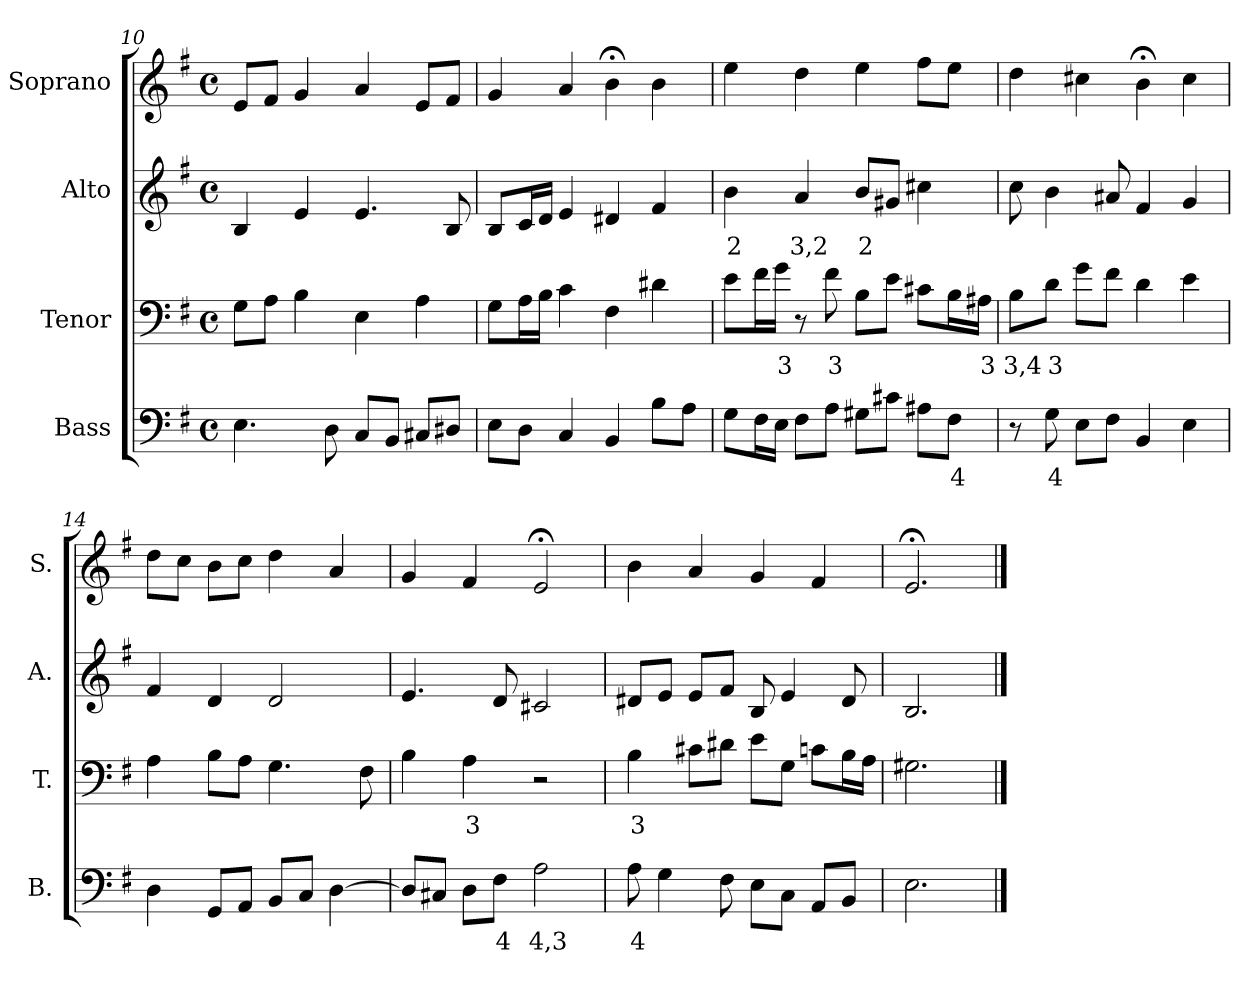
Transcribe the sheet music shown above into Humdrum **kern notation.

**kern	**text	**kern	**text	**kern	**text	**kern
*part4	*part4	*part3	*part3	*part2	*part2	*part1
*staff4	*staff4	*staff3	*staff3	*staff2	*staff2	*staff1
*I"Bass	*	*I"Tenor	*	*I"Alto	*	*I"Soprano
*I'B.	*	*I'T.	*	*I'A.	*	*I'S.
*clefF4	*	*clefF4	*	*clefG2	*	*clefG2
*k[f#]	*	*k[f#]	*	*k[f#]	*	*k[f#]
*e:	*	*e:	*	*e:	*	*e:
*M4/4	*	*M4/4	*	*M4/4	*	*M4/4
*met(c)	*	*met(c)	*	*met(c)	*	*met(c)
=10	=10	=10	=10	=10	=10	=10
4.Ei\	.	8Gj\L	.	4BZ/	.	8eV/L
.	.	8Aj\J	.	.	.	8f#V/J
.	.	4Bj\	.	4eZ/	.	4gV/
8Di\	.	.	.	.	.	.
8Ci/L	.	4Ej\	.	4.eZ/	.	4aV/
8BBi/J	.	.	.	.	.	.
8C#Xi/L	.	4Aj\	.	.	.	8eV/L
8D#Xi/J	.	.	.	8BZ/	.	8f#V/J
!!LO:PB:g=z
=11	=11	=11	=11	=11	=11	=11
8Ei\L	.	8Gj\L	.	8BZ/L	.	4gV/
8Di\J	.	16Aj\L	.	16cZ/L	.	.
.	.	16Bj\JJ	.	16dZ/JJ	.	.
4Ci/	.	4cj\	.	4eZ/	.	4aV/
4BBi/	.	4F#j\	.	4d#XZ/	.	4b;<V\
8Bi\L	.	4d#Xj\	.	4f#Z/	.	4bV\
8Ai\J	.	.	.	.	.	.
=12	=12	=12	=12	=12	=12	=12
8Gi\L	.	8ej\L	.	4bZ\	2	4eeV\
16F#i\L	.	16f#j\L	.	.	.	.
16Ei\JJ	.	16gj\JJ	3	.	.	.
8F#i\L	.	8r	.	4aj/	3,2	4ddV\
8Ai\J	.	8f#j\	3	.	.	.
8G#Xi\L	.	8Bj\L	.	8bZ/L	2	4eeV\
8c#Xi\J	.	8ej\J	.	8g#XZ/J	.	.
8A#Xi\L	.	8c#Xj\L	.	4cc#XZ\	.	8ff#V\L
8F#i\J	4	16Bj\L	.	.	.	8eeV\J
.	.	16A#Xj\JJ	3	.	.	.
=13	=13	=13	=13	=13	=13	=13
8r	.	8Bj\L	3,4	8ccZ\	.	4ddV\
8Gi\	4	8dj\J	3	4bZ\	.	.
8Ei\L	.	8gj\L	.	.	.	4cc#XV\
8F#i\J	.	8f#j\J	.	8a#XZ/	.	.
4BBi/	.	4dj\	.	4f#Z/	.	4b;<V\
4Ei\	.	4ej\	.	4gZ/	.	4cc#V\
!!LO:LB:g=z
=14	=14	=14	=14	=14	=14	=14
4Di\	.	4Aj\	.	4f#Z/	.	8ddV\L
.	.	.	.	.	.	8ccV\J
8GGi/L	.	8Bj\L	.	4dZ/	.	8bV\L
8AAi/J	.	8Aj\J	.	.	.	8ccV\J
8BBi/L	.	4.Gj\	.	2dZ/	.	4ddV\
8Ci/J	.	.	.	.	.	.
[4Di\	.	.	.	.	.	4aV/
.	.	8F#j\	.	.	.	.
=15	=15	=15	=15	=15	=15	=15
8Di/L]	.	4Bj\	.	4.eZ/	.	4gV/
8C#Xi/J	.	.	.	.	.	.
8Di\L	.	4Aj\	3	.	.	4f#V/
8F#i\J	4	.	.	8dZ/	.	.
2Ai\	4,3	2r	.	2c#XZ/	.	2e;<V/
=16	=16	=16	=16	=16	=16	=16
8Ai\	4	4Bj\	3	8d#XZ/L	.	4bV\
4Gi\	.	.	.	8eZ/J	.	.
.	.	8c#Xj\L	.	8eZ/L	.	4aV/
8F#i\	.	8d#Xj\J	.	8f#Z/J	.	.
8Ei\L	.	8ej\L	.	8BZ/	.	4gV/
8Ci\J	.	8Gj\J	.	4eZ/	.	.
8AAi/L	.	8cnj\L	.	.	.	4f#V/
8BBi/J	.	16Bj\L	.	8d#Z/	.	.
.	.	16Aj\JJ	.	.	.	.
=17	=17	=17	=17	=17	=17	=17
2.Ei\	.	2.G#Xj\	.	2.BZ/	.	2.e;<V/
==	==	==	==	==	==	==
*-	*-	*-	*-	*-	*-	*-
